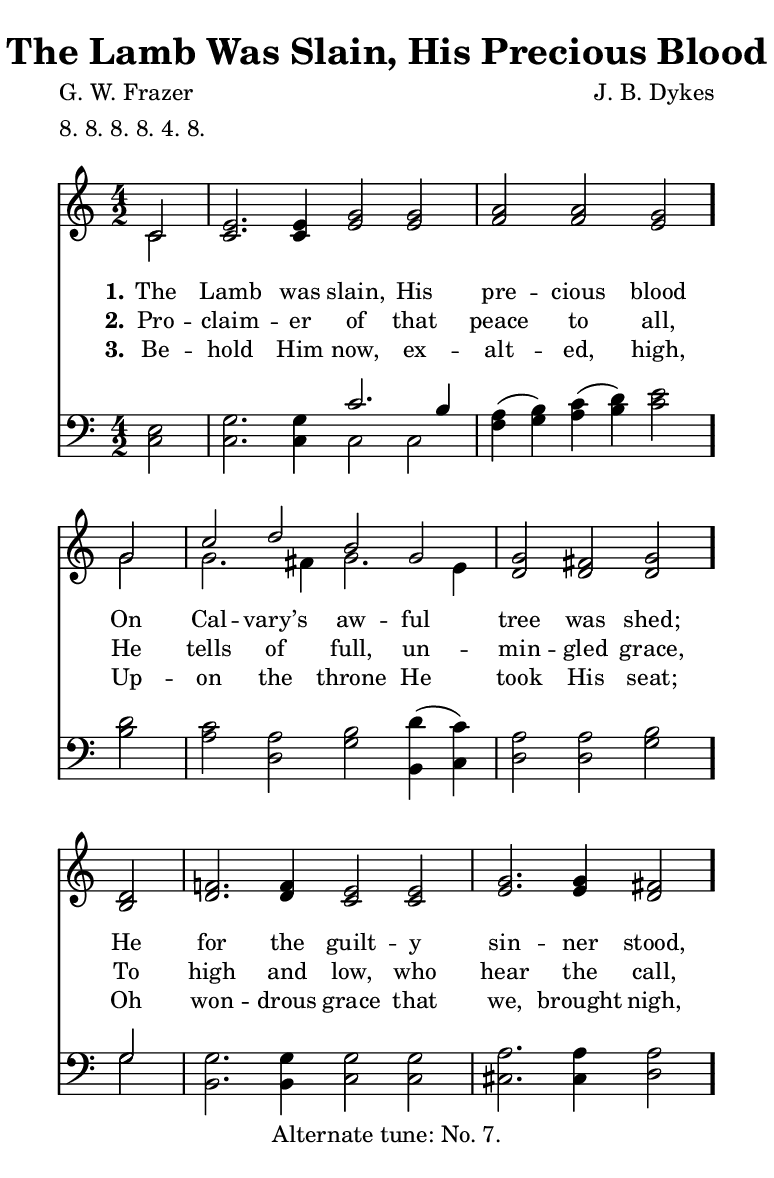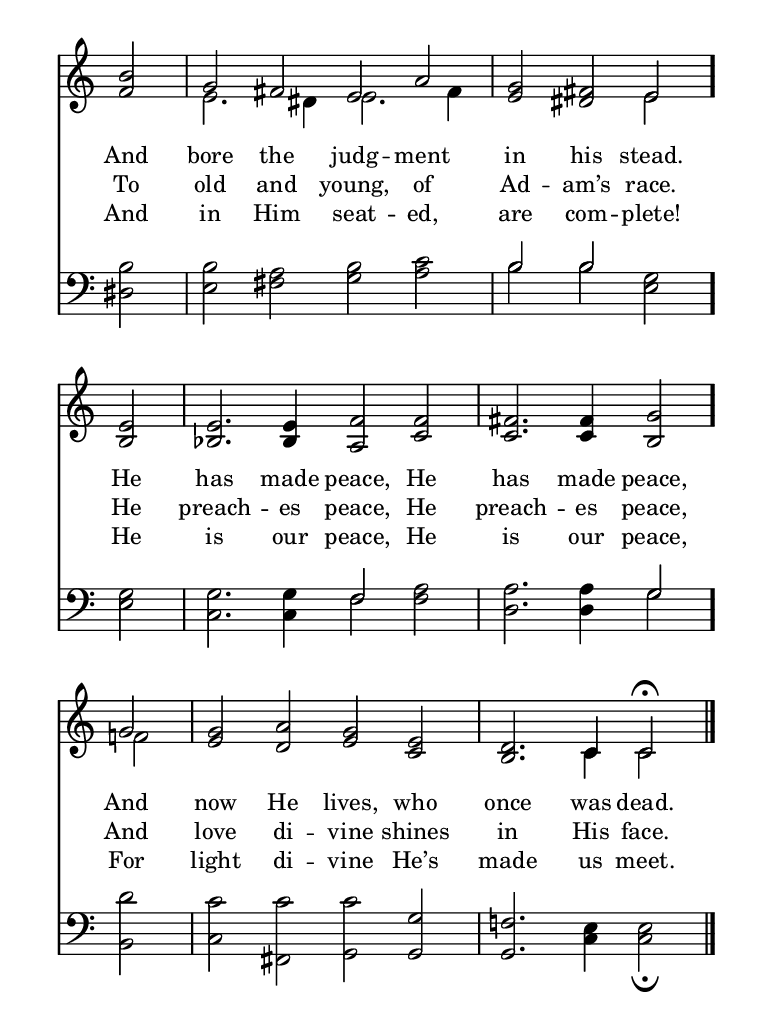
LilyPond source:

\include "common/global.ily"
\paper {
  \include "common/paper.ily"
  system-count = #(cond (is-eogsized 4) (#t #f))
  oddFooterMarkup = \markup { \fill-line { \on-the-fly \first-page "Alternate tune: No. 7." } }
}

\header{
  %gospel
  hymnnumber = "123"
  title = "The Lamb Was Slain, His Precious Blood"
  tunename = "Melita"
  meter = "8. 8. 8. 8. 4. 8."
  poet = "G. W. Frazer"
  composer = "J. B. Dykes"
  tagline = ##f
}

% for fermata in MIDI
ta = { \tempo 2=80 }
tb = { \tempo 2=40 }

global = {
  \include "common/overrides.ily"
  \override Staff.TimeSignature.style = #'numbered
  \time 4/2
  \override Score.MetronomeMark.transparent = ##t % hide all fermata changes too
  \ta
  \key c \major
  \partial 2
  \autoBeamOff
}

notesSoprano = {
\global
\relative c' {

c2 | e2. e4 g2 g | a a g
g | c d b g | g fis g
d | f!2. f4 e2 e | g2. g4 fis2
b | g fis e a | g fis e
e | e2. e4 f2 f2 | fis2. fis4 g2
g | g a g e | d2. c4 \tb c2 \fermata \ta

  \bar "|."

}
}

notesAlto = {
\global
\relative e' {

c2 c2. c4 e2 e | f f e
g2 | g2. fis4 g2. e4 | d2 d d % original has impossible timing for second dotted half (not dotted in original)
b2 | d2. d4 c2 c | e2. e4 d2
fis2 | e2. dis4 e2. fis4 | e2 dis e
b2 | bes2. bes4 a2 c | c2. c4 b2
f'!2 | e d e c | b2. c4 c2

}
}

notesTenor = {
\global
\relative a {

e2 | g2. g4 c2. b4 | a4( b) c( d) e2
d2 | c a b d4( c) | a2 a b
g2 | g2. g4 g2 g | a2. a4 a2
b2 | b a b c | b b g
g2 | g2. g4 f2 a | a2. a4 g2
d'2 | c c c g | f!2. e4 e2

}
}

notesBass = {
\global
\relative f {

c2 | c2. c4 c2 c | f4( g) a( b) c2
b2 | a d, g b,4( c) | d2 d g
g2 | b,2. b4 c2 c | cis2. cis4 d2
dis2 | e fis g a | b b e,
e2 | c2. c4 f2 f | d2. d4 g2
b,2 | c fis, g g | g2. c4 \tb c2_\fermata \ta


}
}

wordsA = \lyricmode {
\set stanza = "1."

The Lamb was slain, His pre -- cious blood \bar "."
On Cal -- vary’s aw -- ful tree was shed; \bar "."
He for the guilt -- y sin -- ner stood, \bar "."
And bore the judg -- ment in his stead. \bar "."
He has made peace, He has made peace, \bar "."
And now He lives, who once was dead. \bar "."

}

wordsB = \lyricmode {
\set stanza = "2."

Pro -- claim -- er of that peace to all,
He tells of full, un -- min -- gled grace,
To high and low, who hear the call,
To old and young, of Ad -- am’s race.
He preach -- es peace, He preach -- es peace,
And love di -- vine shines in His face.

}

wordsC = \lyricmode {
\set stanza = "3."

Be -- hold Him now, ex -- alt -- ed, high,
Up -- on the throne He took His seat;
Oh won -- drous grace that we, brought nigh,
And in Him seat -- ed, are com -- plete!
He is our peace, He is our peace,
For light di -- vine He’s made us meet.

}

\score {
  \context ChoirStaff <<
    \context Staff = upper <<
      \set Staff.autoBeaming = ##f
      \set ChoirStaff.systemStartDelimiter = #'SystemStartBar
      \set ChoirStaff.printPartCombineTexts = ##f
      \partcombine #'(2 . 11) \notesSoprano \notesAlto
      \context NullVoice = sopranos { \voiceOne << \notesSoprano >> }
      \context Lyrics = one   \lyricsto sopranos \wordsA
      \context Lyrics = two   \lyricsto sopranos \wordsB
      \context Lyrics = three \lyricsto sopranos \wordsC
    >>
    \context Staff = men <<
      \set Staff.autoBeaming = ##f
      \clef bass
      \set ChoirStaff.printPartCombineTexts = ##f
      \partcombine #'(2 . 11) \notesTenor \notesBass
    >>
  >>
  \layout {
    \include "common/layout.ily"
  }
  #(cond ((ly:get-option 'eog-midi-permitted) #{ \midi{
    \include "common/midi.ily"
  } #}))
}

\version "2.19.49"  % necessary for upgrading to future LilyPond versions.

% vi:set et ts=2 sw=2 ai nocindent syntax=lilypond:
